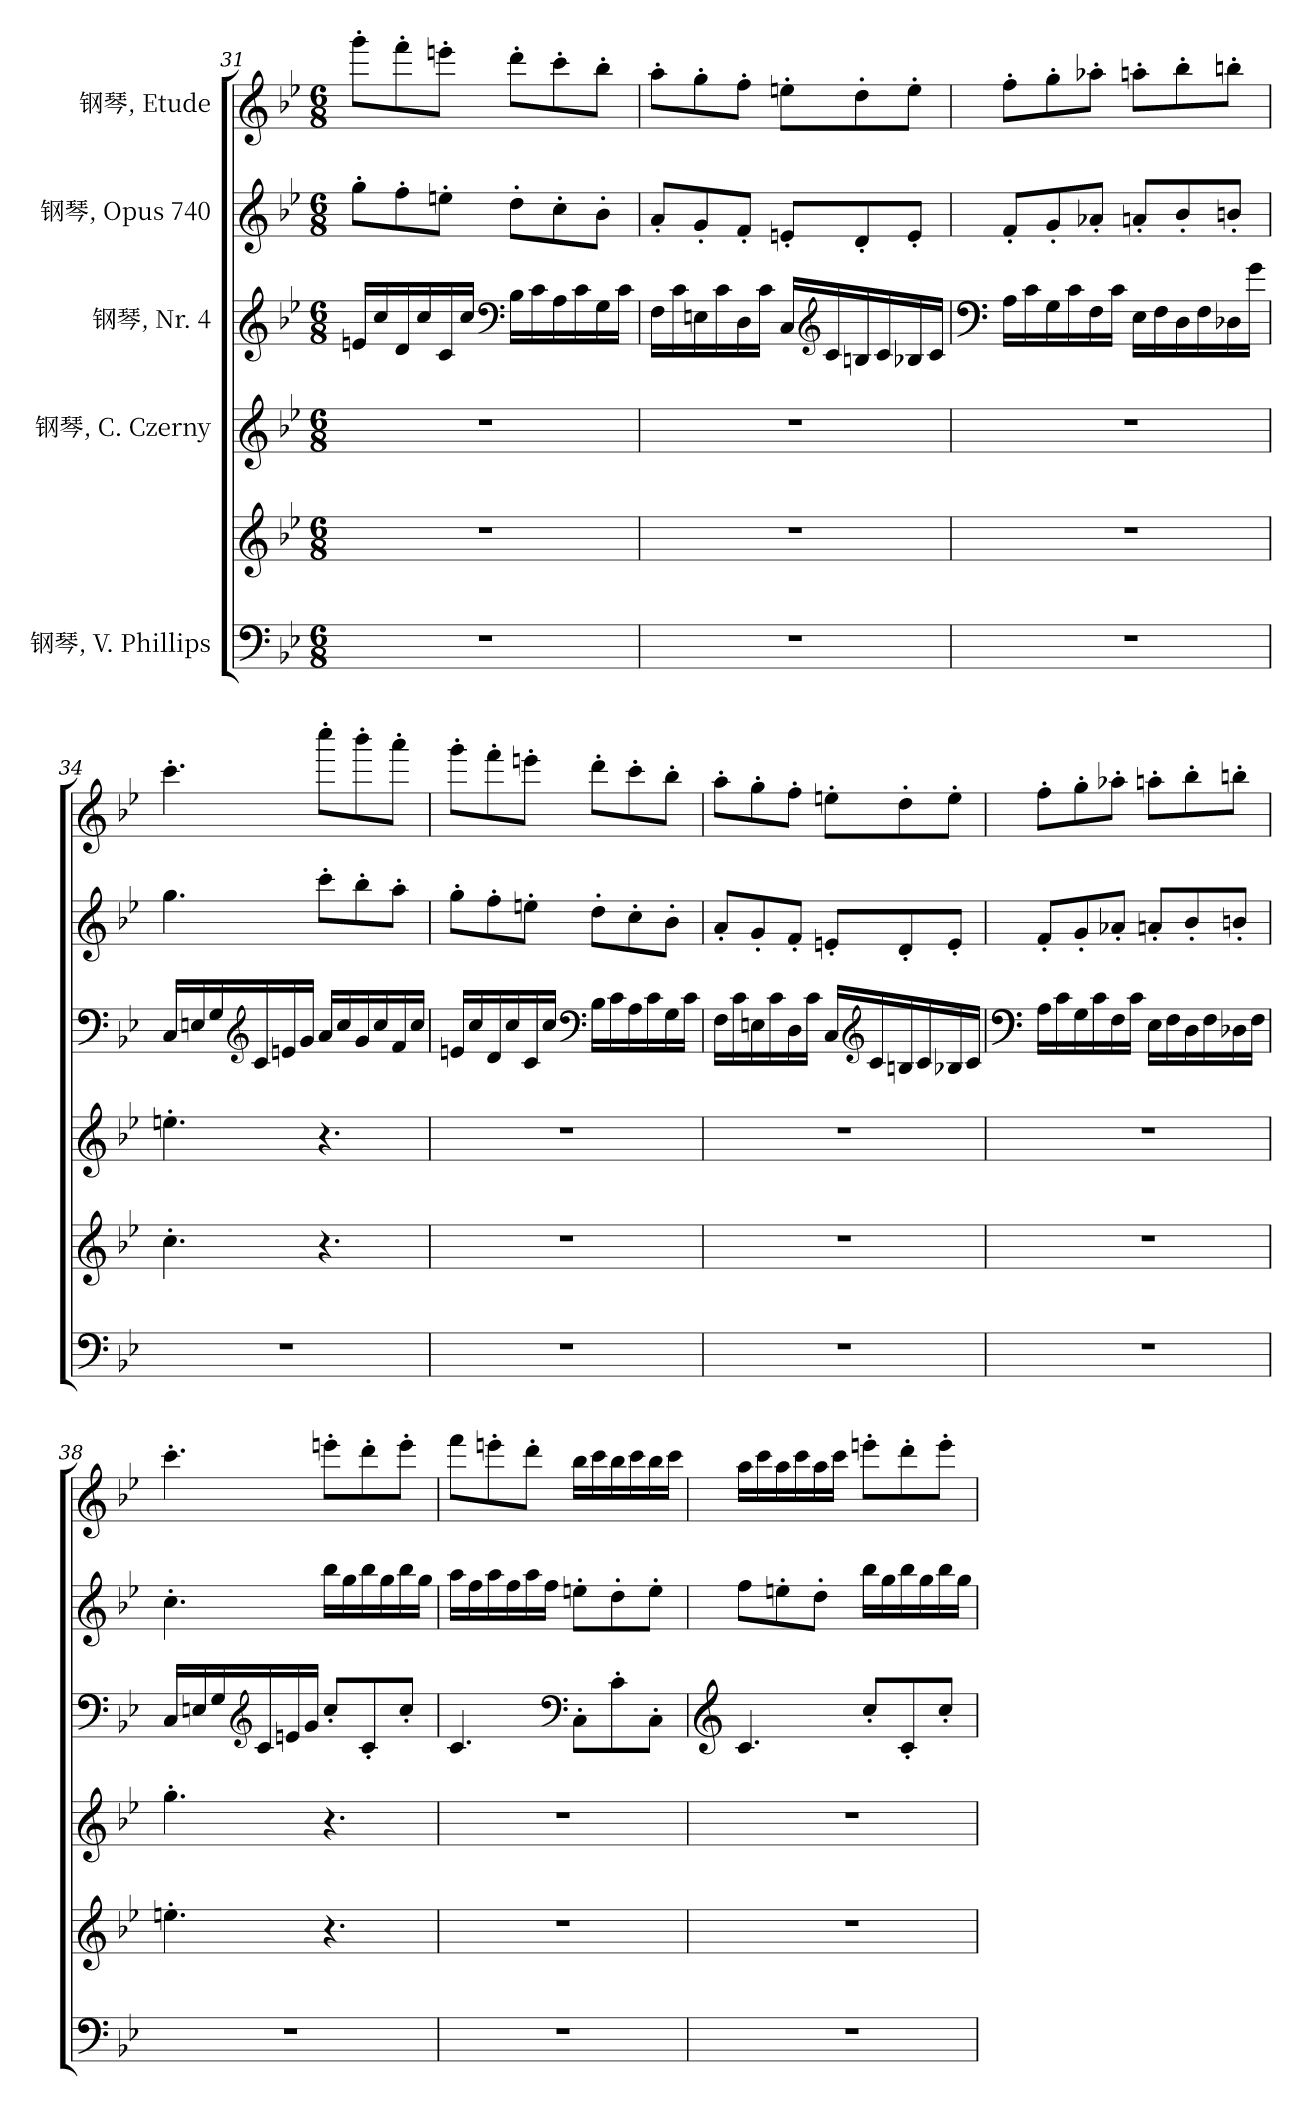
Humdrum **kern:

**kern	**kern	**kern	**kern	**kern	**kern
*part5	*part5	*part4	*part3	*part2	*part1
*staff6	*staff5	*staff4	*staff3	*staff2	*staff1
*I"钢琴, V. Phillips	*	*I"钢琴, C. Czerny	*I"钢琴, Nr. 4	*I"钢琴, Opus 740	*I"钢琴, Etude
*clefF4	*clefG2	*clefG2	*clefG2	*clefG2	*clefG2
*k[b-e-]	*k[b-e-]	*k[b-e-]	*k[b-e-]	*k[b-e-]	*k[b-e-]
*M6/8	*M6/8	*M6/8	*M6/8	*M6/8	*M6/8
=31	=31	=31	=31	=31	=31
2.r	2.r	2.r	16en/LL	8gg'\L	8ggg'\L
.	.	.	16cc/	.	.
.	.	.	16d/	8ff'\	8fff'\
.	.	.	16cc/	.	.
.	.	.	16c/	8een'\J	8eeen'\J
.	.	.	16cc/JJ	.	.
*	*	*	*clefF4	*	*
.	.	.	16B-\LL	8dd'\L	8ddd'\L
.	.	.	16c\	.	.
.	.	.	16A\	8cc'\	8ccc'\
.	.	.	16c\	.	.
.	.	.	16G\	8b-'\J	8bb-'\J
.	.	.	16c\JJ	.	.
!!LO:PB:g=z
=32	=32	=32	=32	=32	=32
2.r	2.r	2.r	16F\LL	8a'/L	8aa'\L
.	.	.	16c\	.	.
.	.	.	16En\	8g'/	8gg'\
.	.	.	16c\	.	.
.	.	.	16D\	8f'/J	8ff'\J
.	.	.	16c\JJ	.	.
*	*	*	*	*	*MM144
.	.	.	16C/LL	8en'/L	8een'\L
*	*	*	*clefG2	*	*
.	.	.	16c/	.	.
.	.	.	16Bn/	8d'/	8dd'\
.	.	.	16c/	.	.
.	.	.	16B-X/	8e'/J	8ee'\J
.	.	.	16c/JJ	.	.
=33	=33	=33	=33	=33	=33
*	*	*	*clefF4	*	*
*	*	*	*	*	*MM148
2.r	2.r	2.r	16A\LL	8f'/L	8ff'\L
.	.	.	16c\	.	.
.	.	.	16G\	8g'/	8gg'\
.	.	.	16c\	.	.
.	.	.	16F\	8a-X'/J	8aa-X'\J
.	.	.	16c\JJ	.	.
*	*	*	*	*	*MM143
.	.	.	16E-\LL	8an'/L	8aan'\L
.	.	.	16F\	.	.
.	.	.	16D\	8b-'/	8bb-'\
.	.	.	16F\	.	.
.	.	.	16D-X\	8bn'/J	8bbn'\J
.	.	.	16g\JJ	.	.
!!LO:LB:g=z
=34	=34	=34	=34	=34	=34
*	*	*	*	*	*MM148
2.r	4.cc'\	4.een'\	16C/LL	4.gg\	4.ccc'\
.	.	.	16En/	.	.
.	.	.	16G/	.	.
*	*	*	*clefG2	*	*
.	.	.	16c/	.	.
.	.	.	16en/	.	.
.	.	.	16g/JJ	.	.
.	4.r	4.r	16a/LL	8ccc'\L	8cccc'\L
.	.	.	16cc/	.	.
.	.	.	16g/	8bb-'\	8bbb-'\
.	.	.	16cc/	.	.
.	.	.	16f/	8aa'\J	8aaa'\J
.	.	.	16cc/JJ	.	.
=35	=35	=35	=35	=35	=35
2.r	2.r	2.r	16en/LL	8gg'\L	8ggg'\L
.	.	.	16cc/	.	.
.	.	.	16d/	8ff'\	8fff'\
.	.	.	16cc/	.	.
.	.	.	16c/	8een'\J	8eeen'\J
.	.	.	16cc/JJ	.	.
*	*	*	*clefF4	*	*
.	.	.	16B-\LL	8dd'\L	8ddd'\L
.	.	.	16c\	.	.
.	.	.	16A\	8cc'\	8ccc'\
.	.	.	16c\	.	.
.	.	.	16G\	8b-'\J	8bb-'\J
.	.	.	16c\JJ	.	.
!!LO:PB:g=z
=36	=36	=36	=36	=36	=36
2.r	2.r	2.r	16F\LL	8a'/L	8aa'\L
.	.	.	16c\	.	.
.	.	.	16En\	8g'/	8gg'\
.	.	.	16c\	.	.
.	.	.	16D\	8f'/J	8ff'\J
.	.	.	16c\JJ	.	.
*	*	*	*	*	*MM144
.	.	.	16C/LL	8en'/L	8een'\L
*	*	*	*clefG2	*	*
.	.	.	16c/	.	.
.	.	.	16Bn/	8d'/	8dd'\
.	.	.	16c/	.	.
.	.	.	16B-X/	8e'/J	8ee'\J
.	.	.	16c/JJ	.	.
=37	=37	=37	=37	=37	=37
*	*	*	*clefF4	*	*
*	*	*	*	*	*MM148
2.r	2.r	2.r	16A\LL	8f'/L	8ff'\L
.	.	.	16c\	.	.
.	.	.	16G\	8g'/	8gg'\
.	.	.	16c\	.	.
.	.	.	16F\	8a-X'/J	8aa-X'\J
.	.	.	16c\JJ	.	.
*	*	*	*	*	*MM143
.	.	.	16E-\LL	8an'/L	8aan'\L
.	.	.	16F\	.	.
.	.	.	16D\	8b-'/	8bb-'\
.	.	.	16F\	.	.
.	.	.	16D-X\	8bn'/J	8bbn'\J
.	.	.	16F\JJ	.	.
!!LO:LB:g=z
=38	=38	=38	=38	=38	=38
*	*	*	*	*	*MM146
2.r	4.een'\	4.gg'\	16C/LL	4.cc'\	4.ccc'\
.	.	.	16En/	.	.
.	.	.	16G/	.	.
*	*	*	*clefG2	*	*
.	.	.	16c/	.	.
.	.	.	16en/	.	.
.	.	.	16g/JJ	.	.
.	4.r	4.r	8cc'/L	16bb-\LL	8eeen'\L
.	.	.	.	16gg\	.
.	.	.	8c'/	16bb-\	8ddd'\
.	.	.	.	16gg\	.
.	.	.	8cc'/J	16bb-\	8eee'\J
.	.	.	.	16gg\JJ	.
=39	=39	=39	=39	=39	=39
*	*	*	*	*	*MM142
2.r	2.r	2.r	4.c/	16aa\LL	8fff\L
.	.	.	.	16ff\	.
.	.	.	.	16aa\	8eeen'\
.	.	.	.	16ff\	.
.	.	.	.	16aa\	8ddd'\J
.	.	.	.	16ff\JJ	.
*	*	*	*clefF4	*	*
.	.	.	8C'\L	8een'\L	16bb-\LL
*	*	*	*	*	*MM143
.	.	.	.	.	16ccc\
.	.	.	8c'\	8dd'\	16bb-\
.	.	.	.	.	16ccc\
.	.	.	8C'\J	8ee'\J	16bb-\
.	.	.	.	.	16ccc\JJ
!!LO:PB:g=z
=40	=40	=40	=40	=40	=40
*	*	*	*clefG2	*	*
*	*	*	*	*	*MM142
2.r	2.r	2.r	4.c/	8ff\L	16aa\LL
.	.	.	.	.	16ccc\
.	.	.	.	8een'\	16aa\
.	.	.	.	.	16ccc\
.	.	.	.	8dd'\J	16aa\
.	.	.	.	.	16ccc\JJ
*	*	*	*	*	*MM146
.	.	.	8cc'/L	16bb-\LL	8eeen'\L
.	.	.	.	16gg\	.
.	.	.	8c'/	16bb-\	8ddd'\
.	.	.	.	16gg\	.
.	.	.	8cc'/J	16bb-\	8eee'\J
.	.	.	.	16gg\JJ	.
=	=	=	=	=	=
*-	*-	*-	*-	*-	*-
